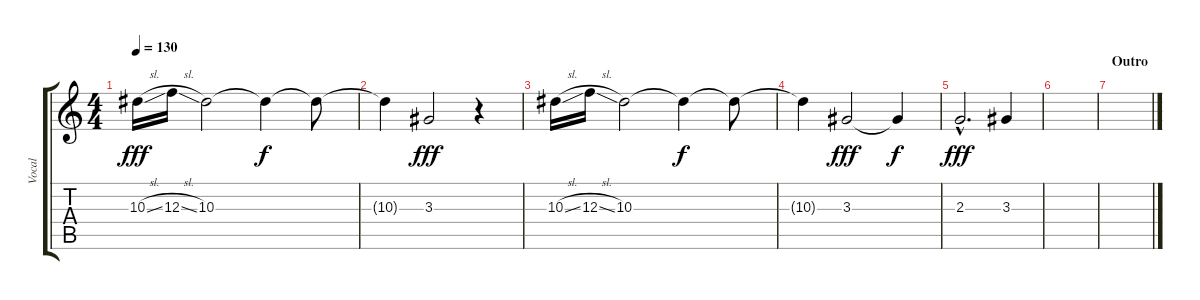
\track ("Vocal" "Vocal") {instrument electricbasspick}
\staff {score tabs}
\tuning (D4 A3 F3 C3 G2 C2) {hide}
\ts (4 4)
\tempo 130
\clef g2
\ks c
10.3{sl}.16{dy fff} 12.3{sl}.16 10.3.2 10.3{t}.4{dy f} 10.3{t}.8 |
10.3{t}.4 3.3.2{dy fff} r.4 |
10.3{sl}.16 12.3{sl}.16 10.3.2 10.3{t}.4{dy f} 10.3{t}.8 |
10.3{t}.4 3.3.2{dy fff} 3.3{t}.4{dy f} |
2.3{hac}.2{d dy fff} 3.3.4 |
|
\section ("" "Outro")
